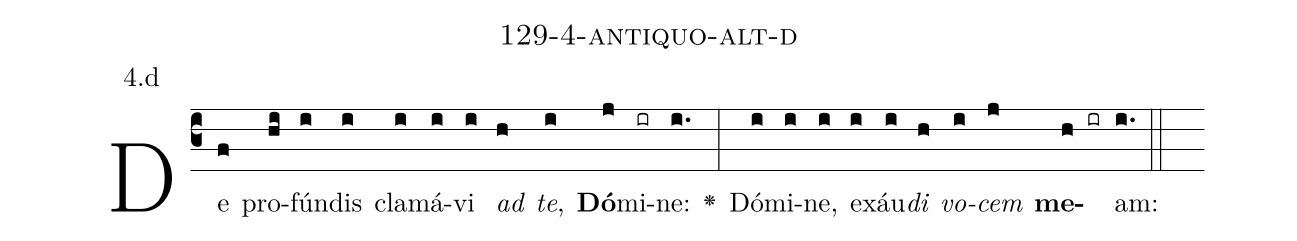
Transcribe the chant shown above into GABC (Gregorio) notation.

name: 129-4-antiquo-alt-d;
annotation: 4.d;
%%
(c3)De(f) pro(hi)fún(i)dis(i) cla(i)má(i)vi(i) <i>ad</i>(h) <i>te</i>,(i) <b>Dó</b>(j)mi(ir)ne:(i.) <v>\greheightstar</v>(:) Dó(i)mi(i)ne,(i) ex(i)áu(i)<i>di</i>(h) <i>vo</i>(i)<i>cem</i>(j) <b>me</b>(h ir)am:(i.) (::)


%E(i) u(h) o(i) u(j) a(h) e.(i.) (::)
